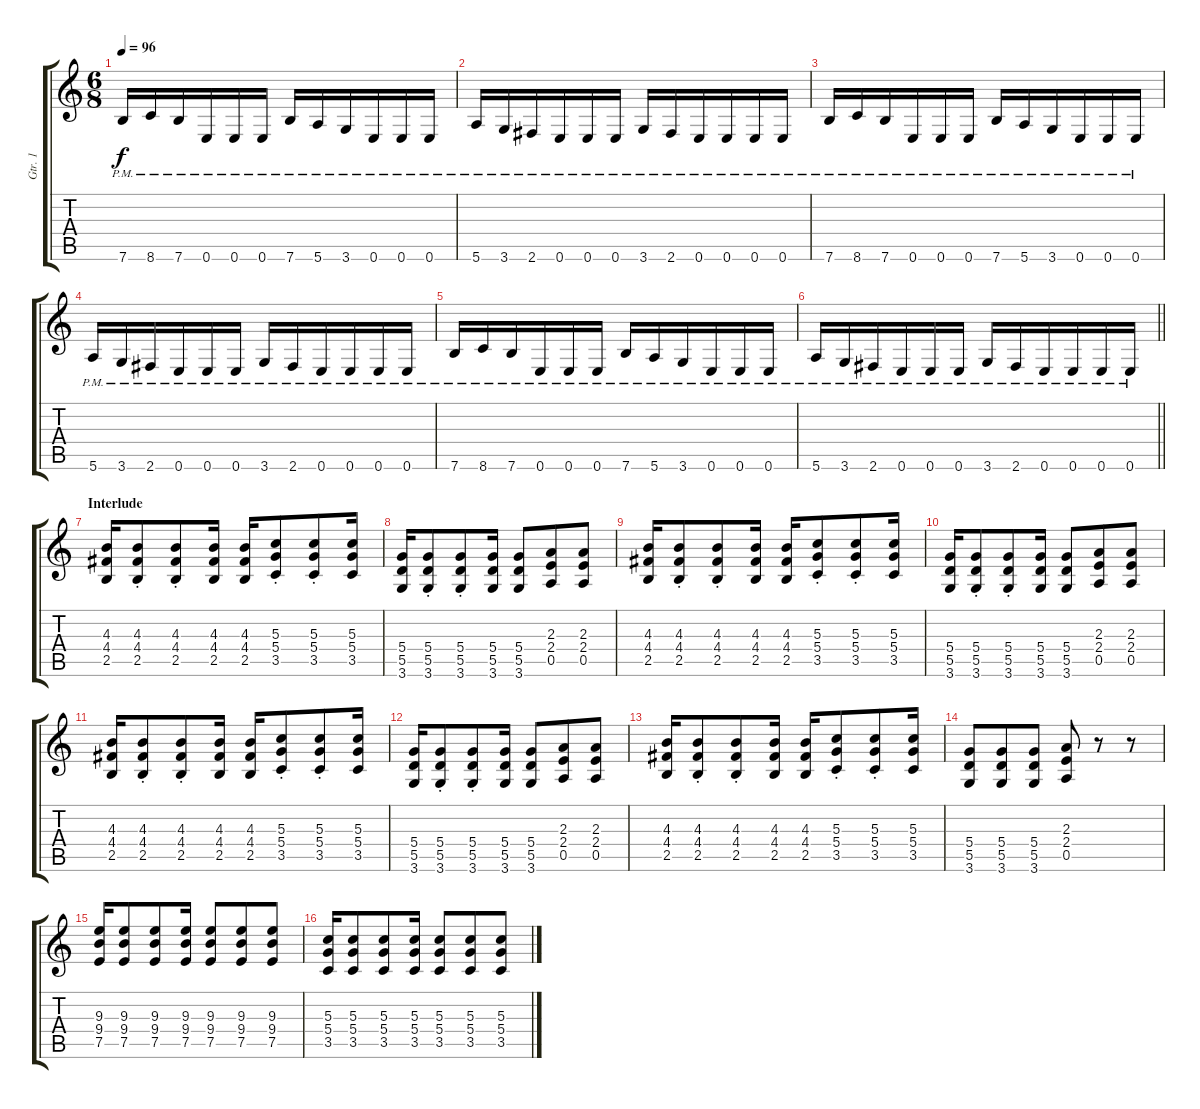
\track ("Gtr. 1" "Gtr. 1") {instrument electricguitarclean}
\staff {score tabs}
\tuning (E4 B3 G3 D3 A2 E2) {hide}
\ts (6 8)
\tempo 96
\clef g2
\ks c
7.6{pm}.16{dy f} 8.6{pm}.16 7.6{pm}.16 0.6{pm}.16 0.6{pm}.16 0.6{pm}.16 7.6{pm}.16 5.6{pm}.16 3.6{pm}.16 0.6{pm}.16 0.6{pm}.16 0.6{pm}.16 |
5.6{pm}.16 3.6{pm}.16 2.6{pm}.16 0.6{pm}.16 0.6{pm}.16 0.6{pm}.16 3.6{pm}.16 2.6{pm}.16 0.6{pm}.16 0.6{pm}.16 0.6{pm}.16 0.6{pm}.16 |
7.6{pm}.16 8.6{pm}.16 7.6{pm}.16 0.6{pm}.16 0.6{pm}.16 0.6{pm}.16 7.6{pm}.16 5.6{pm}.16 3.6{pm}.16 0.6{pm}.16 0.6{pm}.16 0.6{pm}.16 |
5.6{pm}.16 3.6{pm}.16 2.6{pm}.16 0.6{pm}.16 0.6{pm}.16 0.6{pm}.16 3.6{pm}.16 2.6{pm}.16 0.6{pm}.16 0.6{pm}.16 0.6{pm}.16 0.6{pm}.16 |
7.6{pm}.16 8.6{pm}.16 7.6{pm}.16 0.6{pm}.16 0.6{pm}.16 0.6{pm}.16 7.6{pm}.16 5.6{pm}.16 3.6{pm}.16 0.6{pm}.16 0.6{pm}.16 0.6{pm}.16 |
\barLineRight lightlight
5.6{pm}.16 3.6{pm}.16 2.6{pm}.16 0.6{pm}.16 0.6{pm}.16 0.6{pm}.16 3.6{pm}.16 2.6{pm}.16 0.6{pm}.16 0.6{pm}.16 0.6{pm}.16 0.6{pm}.16 |
\section ("" "Interlude")
(4.3 4.4 2.5).16 (4.3{st} 4.4{st} 2.5{st}).8 (4.3{st} 4.4{st} 2.5{st}).8 (4.3 4.4 2.5).16 (4.3 4.4 2.5).16 (5.3{st} 5.4{st} 3.5{st}).8 (5.3{st} 5.4{st} 3.5{st}).8 (5.3 5.4 3.5).16 |
(5.4 5.5 3.6).16 (5.4{st} 5.5{st} 3.6{st}).8 (5.4{st} 5.5{st} 3.6{st}).8 (5.4 5.5 3.6).16 (5.4 5.5 3.6).8 (2.3 2.4 0.5).8 (2.3 2.4 0.5).8 |
(4.3 4.4 2.5).16 (4.3{st} 4.4{st} 2.5{st}).8 (4.3{st} 4.4{st} 2.5{st}).8 (4.3 4.4 2.5).16 (4.3 4.4 2.5).16 (5.3{st} 5.4{st} 3.5{st}).8 (5.3{st} 5.4{st} 3.5{st}).8 (5.3 5.4 3.5).16 |
(5.4 5.5 3.6).16 (5.4{st} 5.5{st} 3.6{st}).8 (5.4{st} 5.5{st} 3.6{st}).8 (5.4 5.5 3.6).16 (5.4 5.5 3.6).8 (2.3 2.4 0.5).8 (2.3 2.4 0.5).8 |
(4.3 4.4 2.5).16 (4.3{st} 4.4{st} 2.5{st}).8 (4.3{st} 4.4{st} 2.5{st}).8 (4.3 4.4 2.5).16 (4.3 4.4 2.5).16 (5.3{st} 5.4{st} 3.5{st}).8 (5.3{st} 5.4{st} 3.5{st}).8 (5.3 5.4 3.5).16 |
(5.4 5.5 3.6).16 (5.4{st} 5.5{st} 3.6{st}).8 (5.4{st} 5.5{st} 3.6{st}).8 (5.4 5.5 3.6).16 (5.4 5.5 3.6).8 (2.3 2.4 0.5).8 (2.3 2.4 0.5).8 |
(4.3 4.4 2.5).16 (4.3{st} 4.4{st} 2.5{st}).8 (4.3{st} 4.4{st} 2.5{st}).8 (4.3 4.4 2.5).16 (4.3 4.4 2.5).16 (5.3{st} 5.4{st} 3.5{st}).8 (5.3{st} 5.4{st} 3.5{st}).8 (5.3 5.4 3.5).16 |
(5.4 5.5 3.6).8 (5.4 5.5 3.6).8 (5.4 5.5 3.6).8 (2.3 2.4 0.5).8 r.8 r.8 |
(9.3 9.4 7.5).16 (9.3 9.4 7.5).8 (9.3 9.4 7.5).8 (9.3 9.4 7.5).16 (9.3 9.4 7.5).8 (9.3 9.4 7.5).8 (9.3 9.4 7.5).8 |
(5.3 5.4 3.5).16 (5.3 5.4 3.5).8 (5.3 5.4 3.5).8 (5.3 5.4 3.5).16 (5.3 5.4 3.5).8 (5.3 5.4 3.5).8 (5.3 5.4 3.5).8
